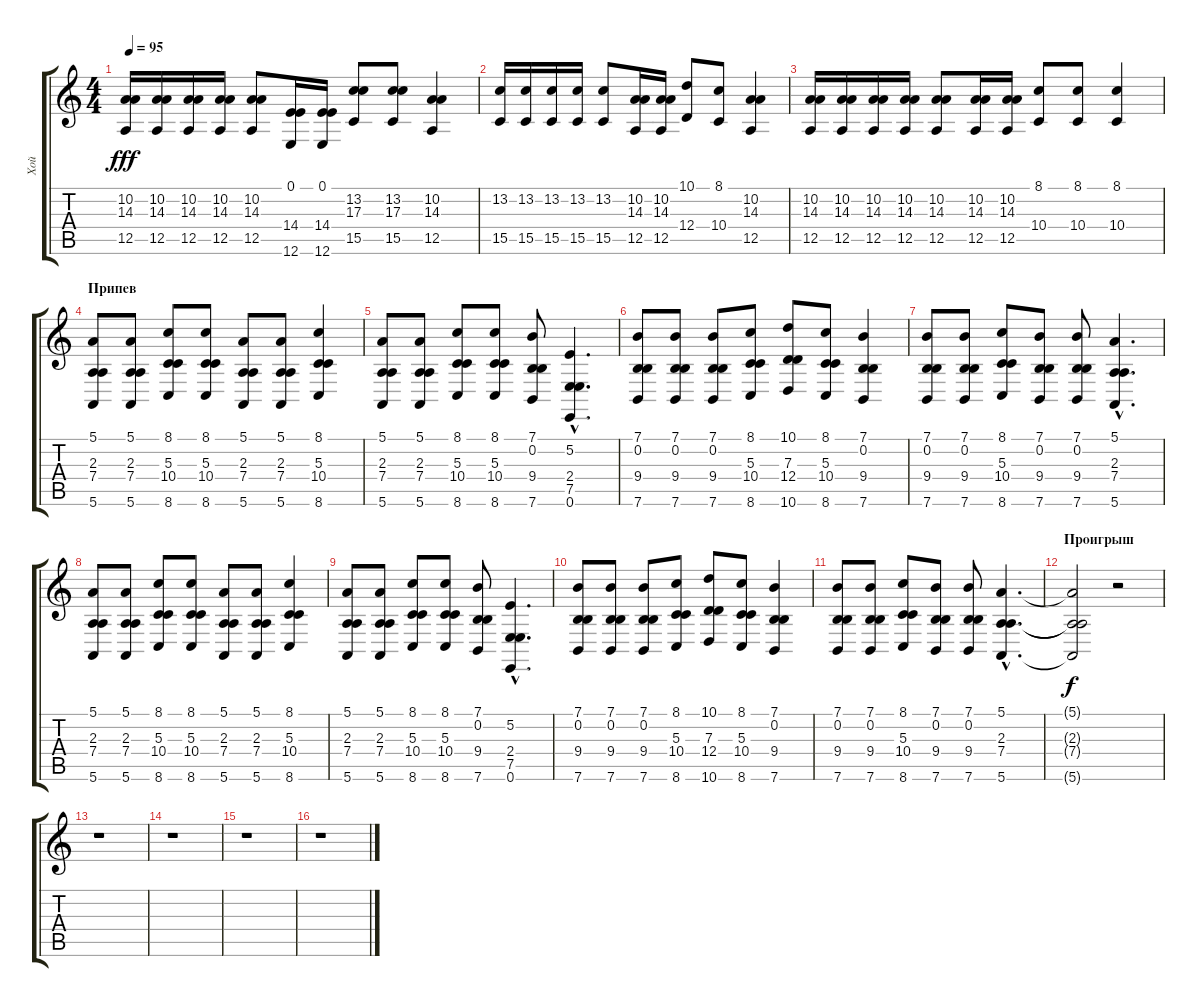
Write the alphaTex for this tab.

\track ("Хой" "Хой") {instrument lead8bassandlead}
\staff {score tabs}
\tuning (E4 B3 G3 D3 A2 E2) {hide}
\ts (4 4)
\tempo 95
\clef g2
\ks c
(10.2 14.3 12.5).16{dy fff} (10.2 14.3 12.5).16 (10.2 14.3 12.5).16 (10.2 14.3 12.5).16 (10.2 14.3 12.5).8 (0.1 14.4 12.6).16 (0.1 14.4 12.6).16 (13.2 17.3 15.5).8 (13.2 17.3 15.5).8 (10.2 14.3 12.5).4 |
(13.2 15.5).16 (13.2 15.5).16 (13.2 15.5).16 (13.2 15.5).16 (13.2 15.5).8 (10.2 14.3 12.5).16 (10.2 14.3 12.5).16 (10.1 12.4).8 (8.1 10.4).8 (10.2 14.3 12.5).4 |
(10.2 14.3 12.5).16 (10.2 14.3 12.5).16 (10.2 14.3 12.5).16 (10.2 14.3 12.5).16 (10.2 14.3 12.5).8 (10.2 14.3 12.5).16 (10.2 14.3 12.5).16 (8.1 10.4).8 (8.1 10.4).8 (8.1 10.4).4 |
\section ("" "Припев")
(5.1 2.3 7.4 5.6).8 (5.1 2.3 7.4 5.6).8 (8.1 5.3 10.4 8.6).8 (8.1 5.3 10.4 8.6).8 (5.1 2.3 7.4 5.6).8 (5.1 2.3 7.4 5.6).8 (8.1 5.3 10.4 8.6).4 |
(5.1 2.3 7.4 5.6).8 (5.1 2.3 7.4 5.6).8 (8.1 5.3 10.4 8.6).8 (8.1 5.3 10.4 8.6).8 (7.1 0.2 9.4 7.6).8 (5.2{hac} 2.4{hac} 7.5{hac} 0.6{hac}).4{d} |
(7.1 0.2 9.4 7.6).8 (7.1 0.2 9.4 7.6).8 (7.1 0.2 9.4 7.6).8 (8.1 5.3 10.4 8.6).8 (10.1 7.3 12.4 10.6).8 (8.1 5.3 10.4 8.6).8 (7.1 0.2 9.4 7.6).4 |
(7.1 0.2 9.4 7.6).8 (7.1 0.2 9.4 7.6).8 (8.1 5.3 10.4 8.6).8 (7.1 0.2 9.4 7.6).8 (7.1 0.2 9.4 7.6).8 (5.1{hac} 2.3{hac} 7.4{hac} 5.6{hac}).4{d} |
(5.1 2.3 7.4 5.6).8 (5.1 2.3 7.4 5.6).8 (8.1 5.3 10.4 8.6).8 (8.1 5.3 10.4 8.6).8 (5.1 2.3 7.4 5.6).8 (5.1 2.3 7.4 5.6).8 (8.1 5.3 10.4 8.6).4 |
(5.1 2.3 7.4 5.6).8 (5.1 2.3 7.4 5.6).8 (8.1 5.3 10.4 8.6).8 (8.1 5.3 10.4 8.6).8 (7.1 0.2 9.4 7.6).8 (5.2{hac} 2.4{hac} 7.5{hac} 0.6{hac}).4{d} |
(7.1 0.2 9.4 7.6).8 (7.1 0.2 9.4 7.6).8 (7.1 0.2 9.4 7.6).8 (8.1 5.3 10.4 8.6).8 (10.1 7.3 12.4 10.6).8 (8.1 5.3 10.4 8.6).8 (7.1 0.2 9.4 7.6).4 |
(7.1 0.2 9.4 7.6).8 (7.1 0.2 9.4 7.6).8 (8.1 5.3 10.4 8.6).8 (7.1 0.2 9.4 7.6).8 (7.1 0.2 9.4 7.6).8 (5.1{hac} 2.3{hac} 7.4{hac} 5.6{hac}).4{d} |
\section ("" "Проигрыш")
(5.1{t} 2.3{t} 7.4{t} 5.6{t}).2{dy f} r.2 |
r.1 |
r.1 |
r.1 |
r.1
